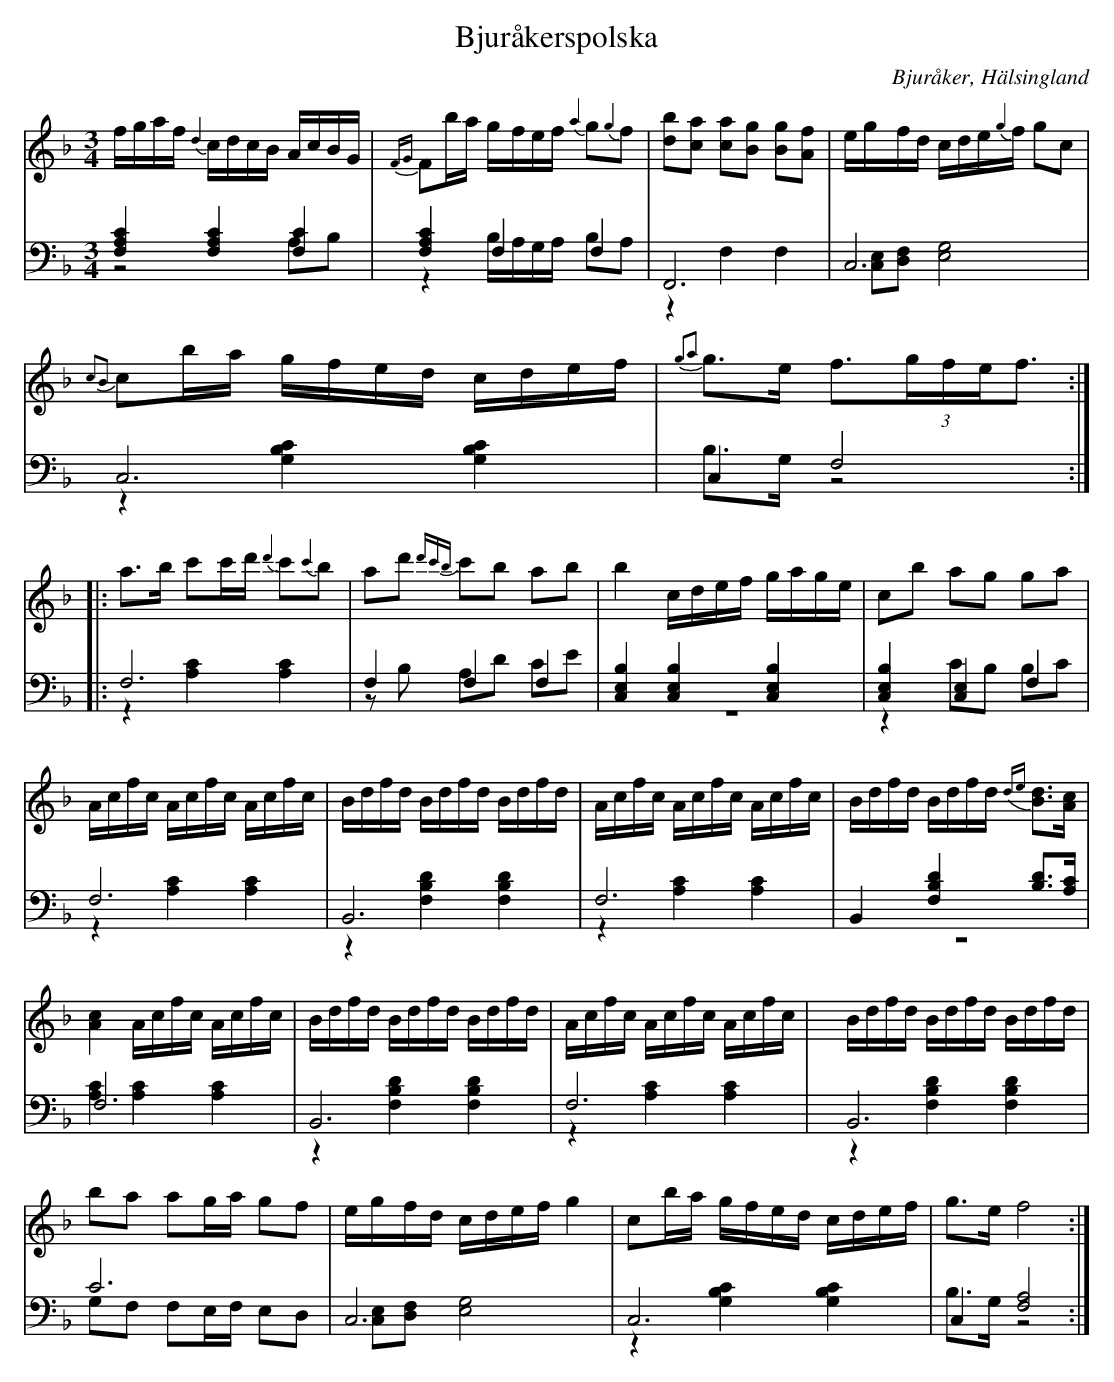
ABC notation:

X:1
T: Bjuråkerspolska
O: Bjuråker, Hälsingland
M: 3/4
L: 1/16
K: F
V:1
V:2
V:3 merge
V:1
fgaf {d2}cdcB AcBG|{FG}F2ba gfef {a2}g2{g2}f2|[d2b2][c2a2] [c2a2][B2g2] [B2g2][A2f2] |egfd cde{g2}f g2c2|
{c2B2}c2ba gfed cdef|{g2a2}g2>e2 f3(3gfef3:|
|:a2>b2 c'2c'd' {d'2}c'2{c'2}b2|a2d'2 {d'c'b}c'2b2 a2b2|b4 cdef gage|c2b2 a2g2 g2a2|
Acfc Acfc Acfc|Bdfd Bdfd Bdfd|Acfc Acfc Acfc|Bdfd Bdfd {de}[B2d2]>[A2c2]|
[A4c4] Acfc Acfc|Bdfd Bdfd Bdfd|Acfc Acfc Acfc|Bdfd Bdfd Bdfd|
b2a2 a2ga g2f2|egfd cdef g4|c2ba gfed cdef|g2>e2 f8:|
V:2 clef=bass
[F,4A,4C4] [F,4A,4C4] [F,4C4]|[F,4A,4C4] F,4 F,4|F,,12|C,12|
C,12|C,4 F,8:|
|:F,12|F,4 F,4 F,4|[C,4E,4B,4] [C,4E,4B,4] [C,4E,4B,4]|[C,4E,4B,4] [C,4E,4] F,4|
F,12|B,,12|F,12|B,,4 [F,4B,4D4] [B,2D2]>[A,2C2]|
F,12|B,,12|F,12|B,,12|
C12|C,12|C,12|C,4 [F,8A,8]:|
V:3 clef=bass
z8 A,2B,2|z4 B,A,G,A, B,2A,2|z4 F,4 F,4|[C,2E,2][D,2F,2] [E,8G,8]|
z4 [G,4B,4C4] [G,4B,4C4]|B,2>G,2 z8:|
|:z4 [A,4C4] [A,4C4]|z2B,2 A,2D2 C2E2|z12|z4 C2B,2 B,2C2|
z4 [A,4C4] [A,4C4]|z4 [F,4B,4D4] [F,4B,4D4]|z4 [A,4C4] [A,4C4]|z12|
[A,4C4] [A,4C4] [A,4C4]|z4 [F,4B,4D4] [F,4B,4D4]|z4 [A,4C4] [A,4C4]|
|z4 [F,4B,4D4] [F,4B,4D4]|G,2F,2 F,2E,F, E,2D,2|[C,2E,2][D,2F,2] [E,8G,8]|z4 [G,4B,4C4] [G,4B,4C4]|B,2>G,2 z8:|
